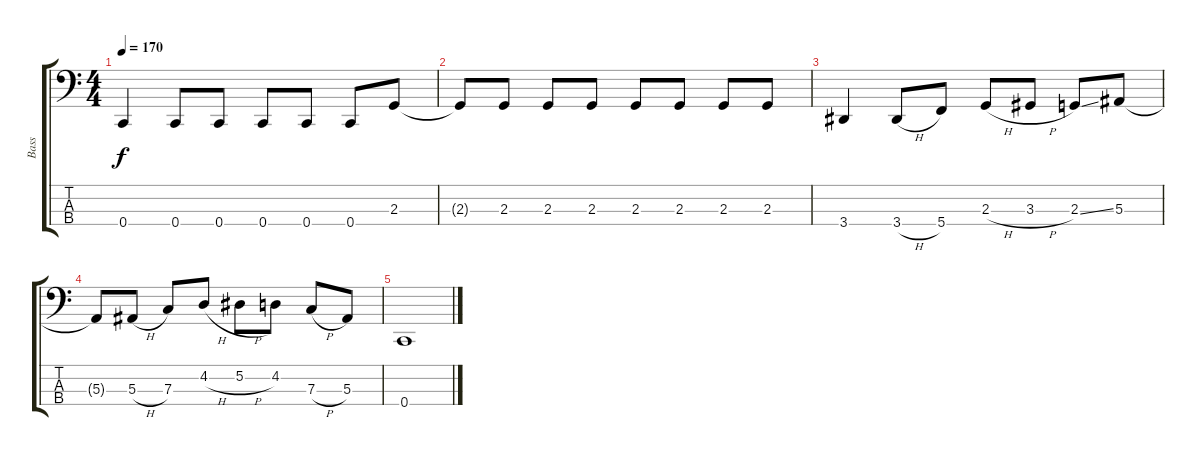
\track ("Bass" "Bass") {instrument electricbasspick}
\staff {score tabs}
\tuning (Eb2 Bb1 F1 C1) {hide}
\ts (4 4)
\tempo 170
\clef f4
\ks c
0.4.4{dy f} 0.4.8 0.4.8 0.4.8 0.4.8 0.4.8 2.3.8 |
2.3{t}.8 2.3.8 2.3.8 2.3.8 2.3.8 2.3.8 2.3.8 2.3.8 |
3.4.4 3.4{h}.8 5.4.8 2.3{h}.8 3.3{h}.8 2.3{ss}.8 5.3.8 |
5.3{t}.8 5.3{h}.8 7.3.8 4.2{h}.8 5.2{h}.8 4.2.8 7.3{h}.8 5.3.8 |
0.4.1
